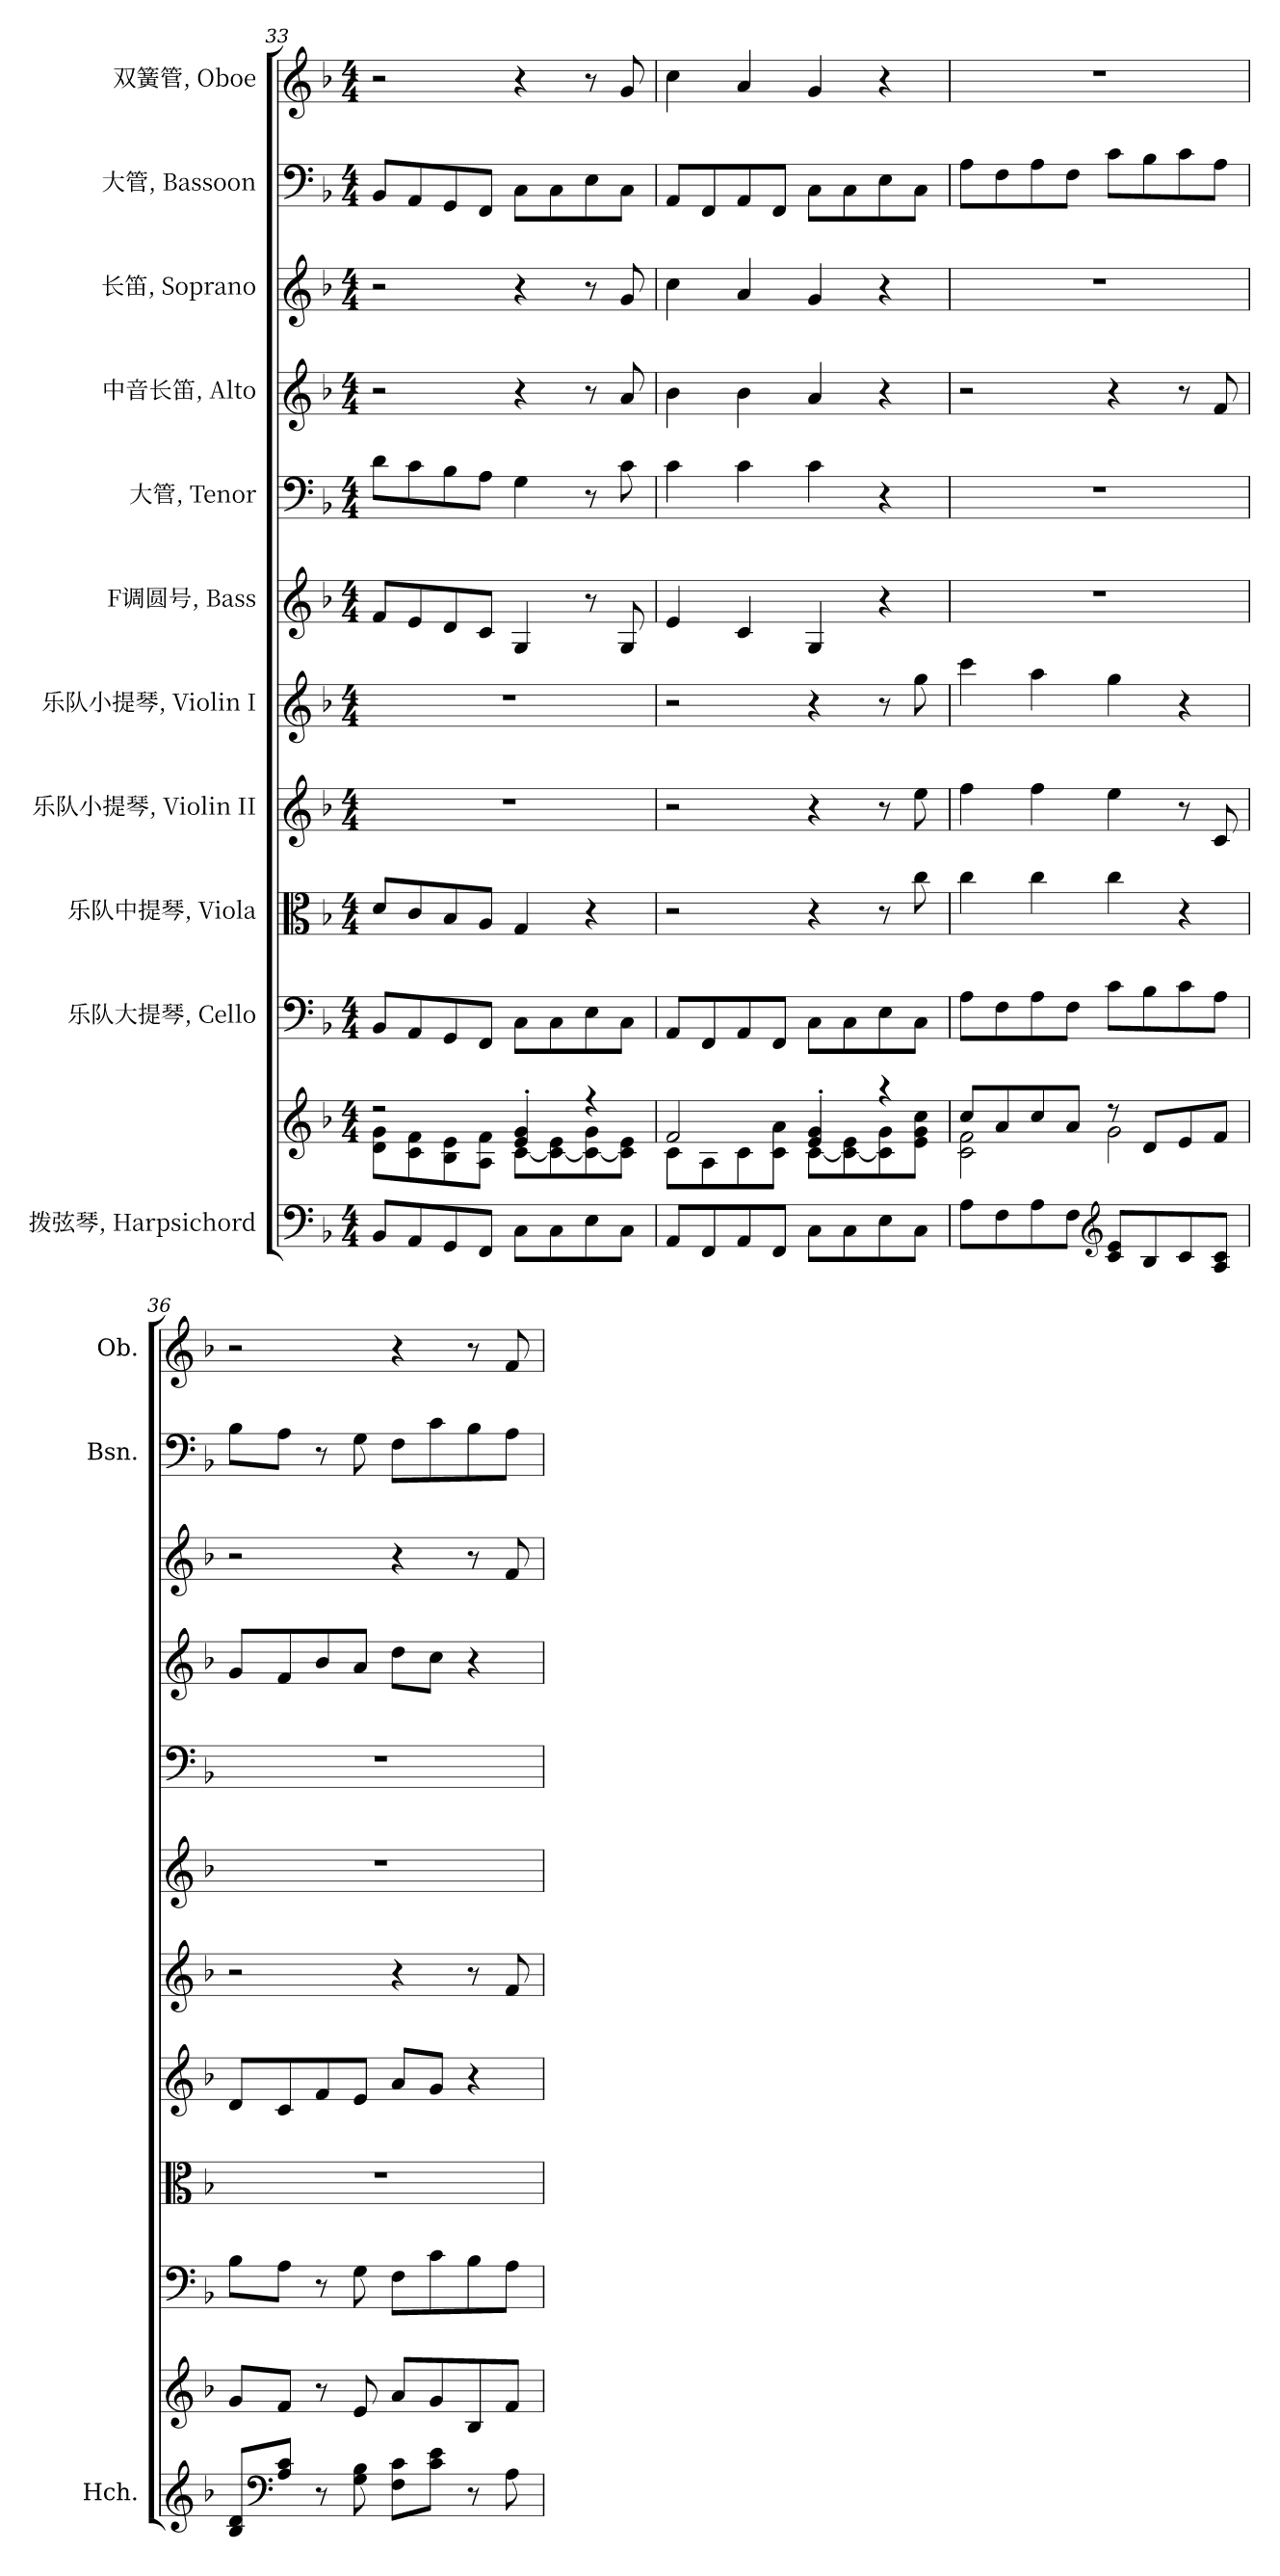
**kern	**kern	**kern	**kern	**kern	**kern	**kern	**kern	**kern	**kern	**kern	**kern
*part11	*part11	*part10	*part9	*part8	*part7	*part6	*part5	*part4	*part3	*part2	*part1
*staff12	*staff11	*staff10	*staff9	*staff8	*staff7	*staff6	*staff5	*staff4	*staff3	*staff2	*staff1
*I"拨弦琴, Harpsichord	*	*I"乐队大提琴, Cello	*I"乐队中提琴, Viola	*I"乐队小提琴, Violin II	*I"乐队小提琴, Violin I	*I"F调圆号, Bass	*I"大管, Tenor	*I"中音长笛, Alto	*I"长笛, Soprano	*I"大管, Bassoon	*I"双簧管, Oboe
*I'Hch.	*	*	*	*	*	*	*	*	*	*I'Bsn.	*I'Ob.
*clefF4	*clefG2	*clefF4	*clefC3	*clefG2	*clefG2	*clefG2	*clefF4	*clefG2	*clefG2	*clefF4	*clefG2
*	*	*	*	*	*	*ITrd4c7	*	*ITrd3c5	*	*	*
*k[b-]	*k[b-]	*k[b-]	*k[b-]	*k[b-]	*k[b-]	*k[b-e-]	*k[b-]	*k[]	*k[b-]	*k[b-]	*k[b-]
*M4/4	*M4/4	*M4/4	*M4/4	*M4/4	*M4/4	*M4/4	*M4/4	*M4/4	*M4/4	*M4/4	*M4/4
=33	=33	=33	=33	=33	=33	=33	=33	=33	=33	=33	=33
*	*^	*	*	*	*	*	*	*	*	*	*
8BB-/L	2r	8d\ 8g\L	8BB-/L	8d/L	1r	1r	8B-/L	8d\L	2r	2r	8BB-/L	2r
8AA/	.	8c\ 8f\	8AA/	8c/	.	.	8A/	8c\	.	.	8AA/	.
8GG/	.	8B-\ 8e\	8GG/	8B-/	.	.	8G/	8B-\	.	.	8GG/	.
8FF/J	.	8A\ 8f\J	8FF/J	8A/J	.	.	8F/J	8A\J	.	.	8FF/J	.
8C\L	4e/' 4g/'	[8c\L	8C\L	4G/	.	.	4C/	4G\	4r	4r	8C\L	4r
8C\	.	8c\_ 8e\	8C\	.	.	.	.	.	.	.	8C\	.
8E\	4r	8c\_ 8g\	8E\	4r	.	.	8r	8r	8r	8r	8E\	8r
8C\J	.	8c\] 8e\J	8C\J	.	.	.	8C/	8c\	8e/	8g/	8C\J	8g/
!!LO:PB:g=z
=34	=34	=34	=34	=34	=34	=34	=34	=34	=34	=34	=34	=34
8AA/L	2f/	8c\L	8AA/L	2r	2r	2r	4A/	4c\	4f\	4cc\	8AA/L	4cc\
8FF/	.	8A\	8FF/	.	.	.	.	.	.	.	8FF/	.
8AA/	.	8c\	8AA/	.	.	.	4F/	4c\	4f\	4a/	8AA/	4a/
8FF/J	.	8c\ 8a\J	8FF/J	.	.	.	.	.	.	.	8FF/J	.
8C\L	4e/' 4g/'	[8c\L	8C\L	4r	4r	4r	4C/	4c\	4e/	4g/	8C\L	4g/
8C\	.	8c\_ 8e\	8C\	.	.	.	.	.	.	.	8C\	.
8E\	4r	8c\] 8g\	8E\	8r	8r	8r	4r	4r	4r	4r	8E\	4r
8C\J	.	8e\ 8g\ 8cc\J	8C\J	8cc\	8ee\	8gg\	.	.	.	.	8C\J	.
=35	=35	=35	=35	=35	=35	=35	=35	=35	=35	=35	=35	=35
8A\L	8cc/L	2c\ 2f\	8A\L	4cc\	4ff\	4ccc\	1r	1r	2r	1r	8A\L	1r
8F\	8a/	.	8F\	.	.	.	.	.	.	.	8F\	.
8A\	8cc/	.	8A\	4cc\	4ff\	4aa\	.	.	.	.	8A\	.
8F\J	8a/J	.	8F\J	.	.	.	.	.	.	.	8F\J	.
*clefG2	*	*	*	*	*	*	*	*	*	*	*	*
8c/ 8e/L	8r	2g\	8c\L	4cc\	4ee\	4gg\	.	.	4r	.	8c\L	.
8B-/	8d/L	.	8B-\	.	.	.	.	.	.	.	8B-\	.
8c/	8e/	.	8c\	4r	8r	4r	.	.	8r	.	8c\	.
8A/ 8c/J	8f/J	.	8A\J	.	8c/	.	.	.	8c/	.	8A\J	.
*	*v	*v	*	*	*	*	*	*	*	*	*	*
=36	=36	=36	=36	=36	=36	=36	=36	=36	=36	=36	=36
8B-/ 8d/L	8g/L	8B-\L	1r	8d/L	2r	1r	1r	8d/L	2r	8B-\L	2r
*clefF4	*	*	*	*	*	*	*	*	*	*	*
8A/ 8c/J	8f/J	8A\J	.	8c/	.	.	.	8c/	.	8A\J	.
8r	8r	8r	.	8f/	.	.	.	8f/	.	8r	.
8G\ 8B-\	8e/	8G\	.	8e/J	.	.	.	8e/J	.	8G\	.
8F\ 8c\L	8a/L	8F\L	.	8a/L	4r	.	.	8a\L	4r	8F\L	4r
8c\ 8e\J	8g/	8c\	.	8g/J	.	.	.	8g\J	.	8c\	.
8r	8B-/	8B-\	.	4r	8r	.	.	4r	8r	8B-\	8r
8A\	8f/J	8A\J	.	.	8f/	.	.	.	8f/	8A\J	8f/
=	=	=	=	=	=	=	=	=	=	=	=
*-	*-	*-	*-	*-	*-	*-	*-	*-	*-	*-	*-
